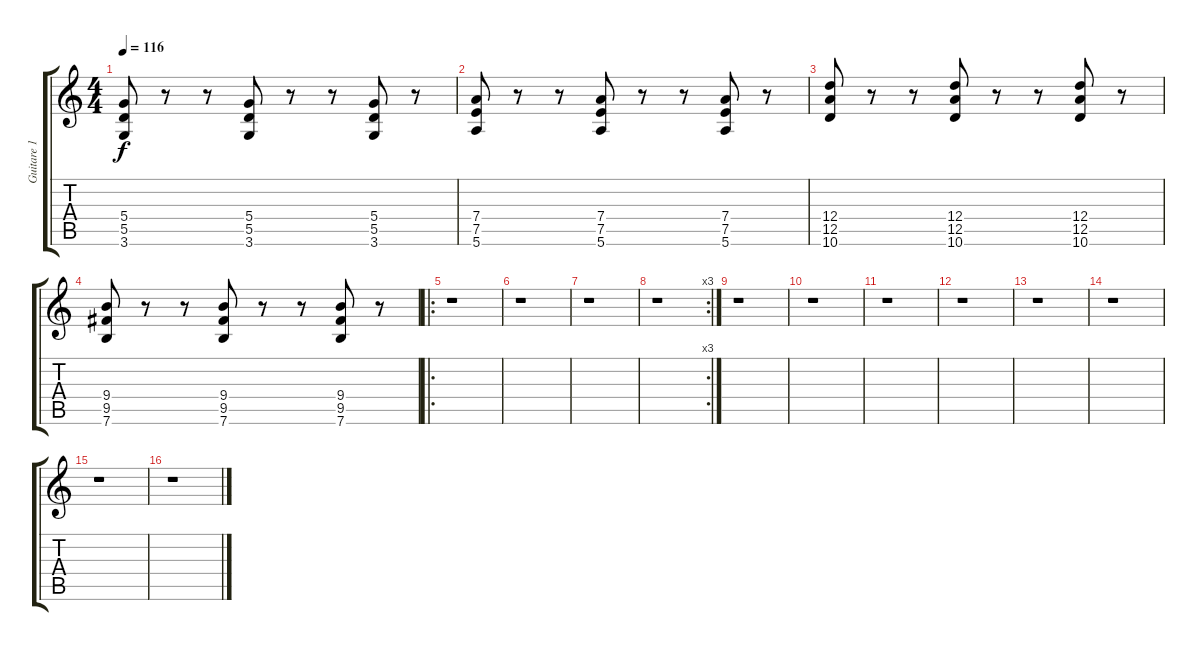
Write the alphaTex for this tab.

\track ("Guitare 1 Bis" "Guitare 1 ") {instrument overdrivenguitar}
\staff {score tabs}
\tuning (E4 B3 G3 D3 A2 E2) {hide}
\ts (4 4)
\tempo 116
\clef g2
\ks c
(5.4 5.5 3.6).8{dy f} r.8 r.8 (5.4 5.5 3.6).8 r.8 r.8 (5.4 5.5 3.6).8 r.8 |
(7.4 7.5 5.6).8 r.8 r.8 (7.4 7.5 5.6).8 r.8 r.8 (7.4 7.5 5.6).8 r.8 |
(12.4 12.5 10.6).8 r.8 r.8 (12.4 12.5 10.6).8 r.8 r.8 (12.4 12.5 10.6).8 r.8 |
(9.4 9.5 7.6).8 r.8 r.8 (9.4 9.5 7.6).8 r.8 r.8 (9.4 9.5 7.6).8 r.8 |
\ro
r.1 |
r.1 |
r.1 |
\rc 3
r.1 |
r.1 |
r.1 |
r.1 |
r.1 |
r.1 |
r.1 |
r.1 |
r.1
